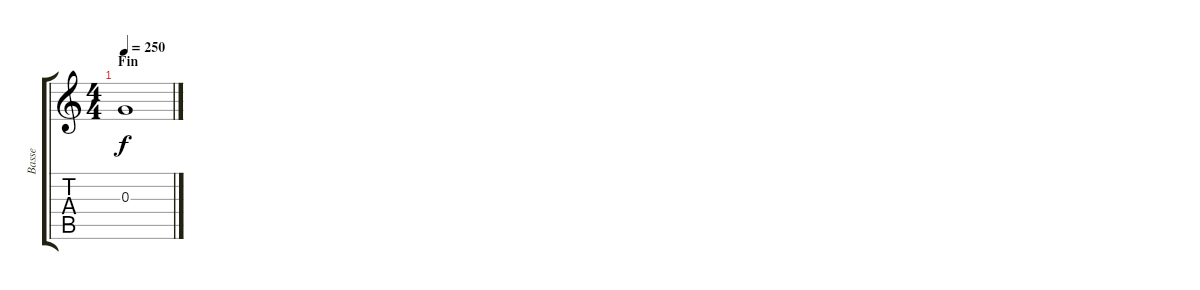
\track ("Basse" "Basse") {instrument acousticbass}
\staff {score tabs}
\tuning (E4 B3 G3 D3 A2 E2) {hide}
\ts (4 4)
\section ("" "Fin")
\tempo 250
\clef g2
\ks c
0.3{t}.1{dy f}
